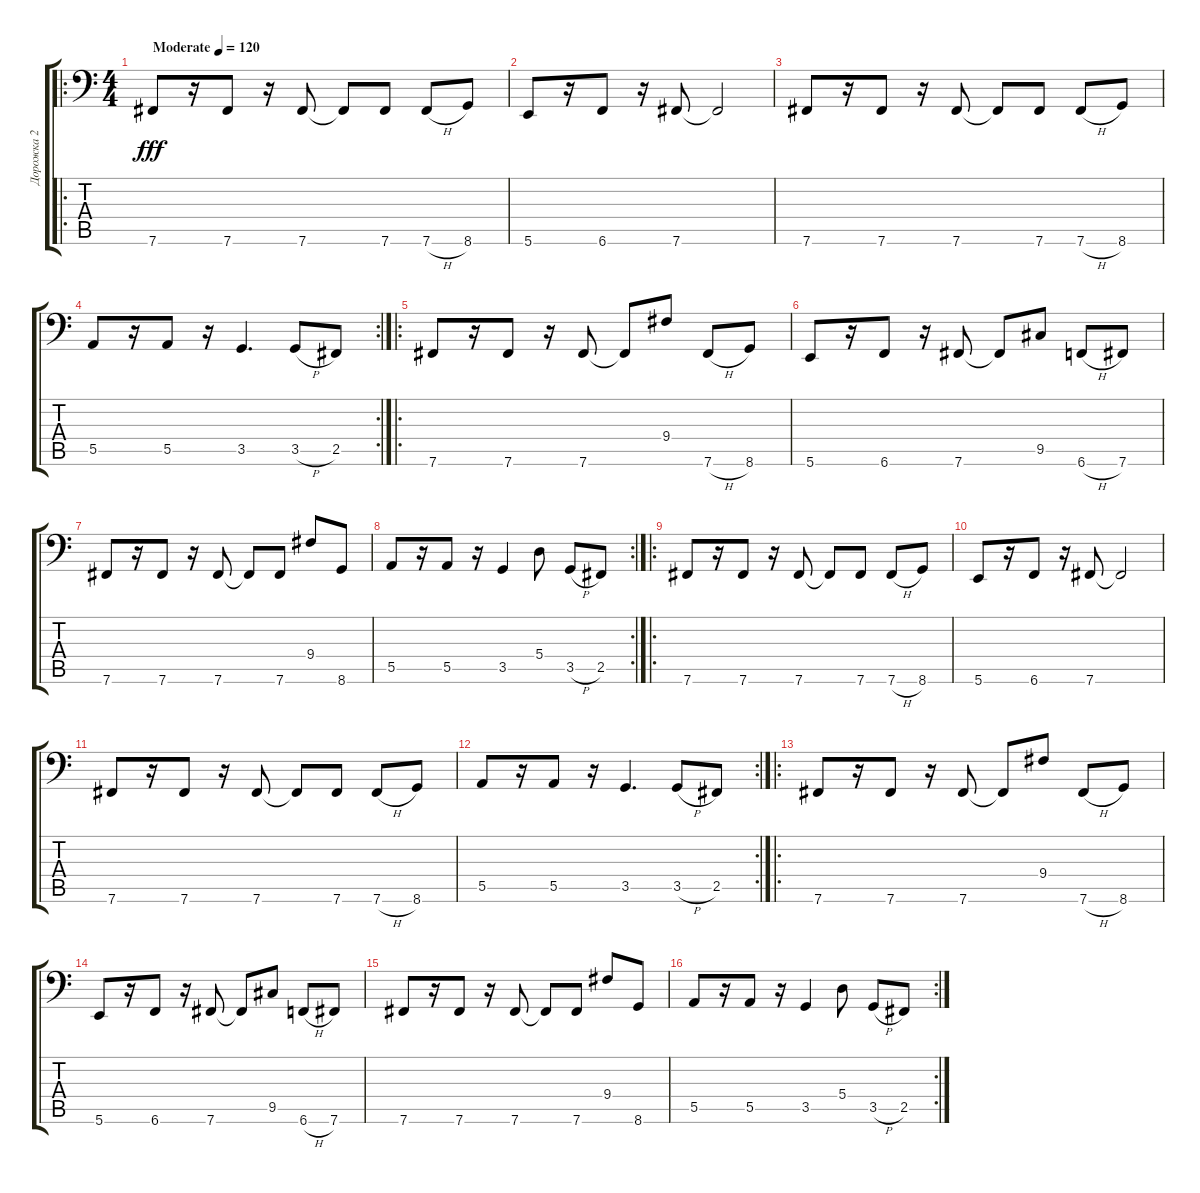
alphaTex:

\track ("Дорожка 2" "Дорожка 2") {instrument electricbasspick}
\staff {score tabs}
\tuning (B2 Gb2 D2 A1 E1 B0) {hide}
\ro
\ts (4 4)
\tempo (120 "Moderate")
\clef f4
\ks c
7.6.8{dy fff instrument electricbasspick} r.16 7.6.8 r.16 7.6.8 7.6{t}.8 7.6.8 7.6{h}.8 8.6.8 |
5.6.8 r.16 6.6.8 r.16 7.6.8 7.6{t}.2 |
7.6.8 r.16 7.6.8 r.16 7.6.8 7.6{t}.8 7.6.8 7.6{h}.8 8.6.8 |
\rc 2
5.5.8 r.16 5.5.8 r.16 3.5.4{d} 3.5{h}.8 2.5.8 |
\ro
7.6.8 r.16 7.6.8 r.16 7.6.8 7.6{t}.8 9.4.8 7.6{h}.8 8.6.8 |
5.6.8 r.16 6.6.8 r.16 7.6.8 7.6{t}.8 9.5.8 6.6{h}.8 7.6.8 |
7.6.8 r.16 7.6.8 r.16 7.6.8 7.6{t}.8 7.6.8 9.4.8 8.6.8 |
\rc 2
5.5.8 r.16 5.5.8 r.16 3.5.4 5.4.8 3.5{h}.8 2.5.8 |
\ro
7.6.8 r.16 7.6.8 r.16 7.6.8 7.6{t}.8 7.6.8 7.6{h}.8 8.6.8 |
5.6.8 r.16 6.6.8 r.16 7.6.8 7.6{t}.2 |
7.6.8 r.16 7.6.8 r.16 7.6.8 7.6{t}.8 7.6.8 7.6{h}.8 8.6.8 |
\rc 2
5.5.8 r.16 5.5.8 r.16 3.5.4{d} 3.5{h}.8 2.5.8 |
\ro
7.6.8 r.16 7.6.8 r.16 7.6.8 7.6{t}.8 9.4.8 7.6{h}.8 8.6.8 |
5.6.8 r.16 6.6.8 r.16 7.6.8 7.6{t}.8 9.5.8 6.6{h}.8 7.6.8 |
7.6.8 r.16 7.6.8 r.16 7.6.8 7.6{t}.8 7.6.8 9.4.8 8.6.8 |
\rc 2
5.5.8 r.16 5.5.8 r.16 3.5.4 5.4.8 3.5{h}.8 2.5.8
